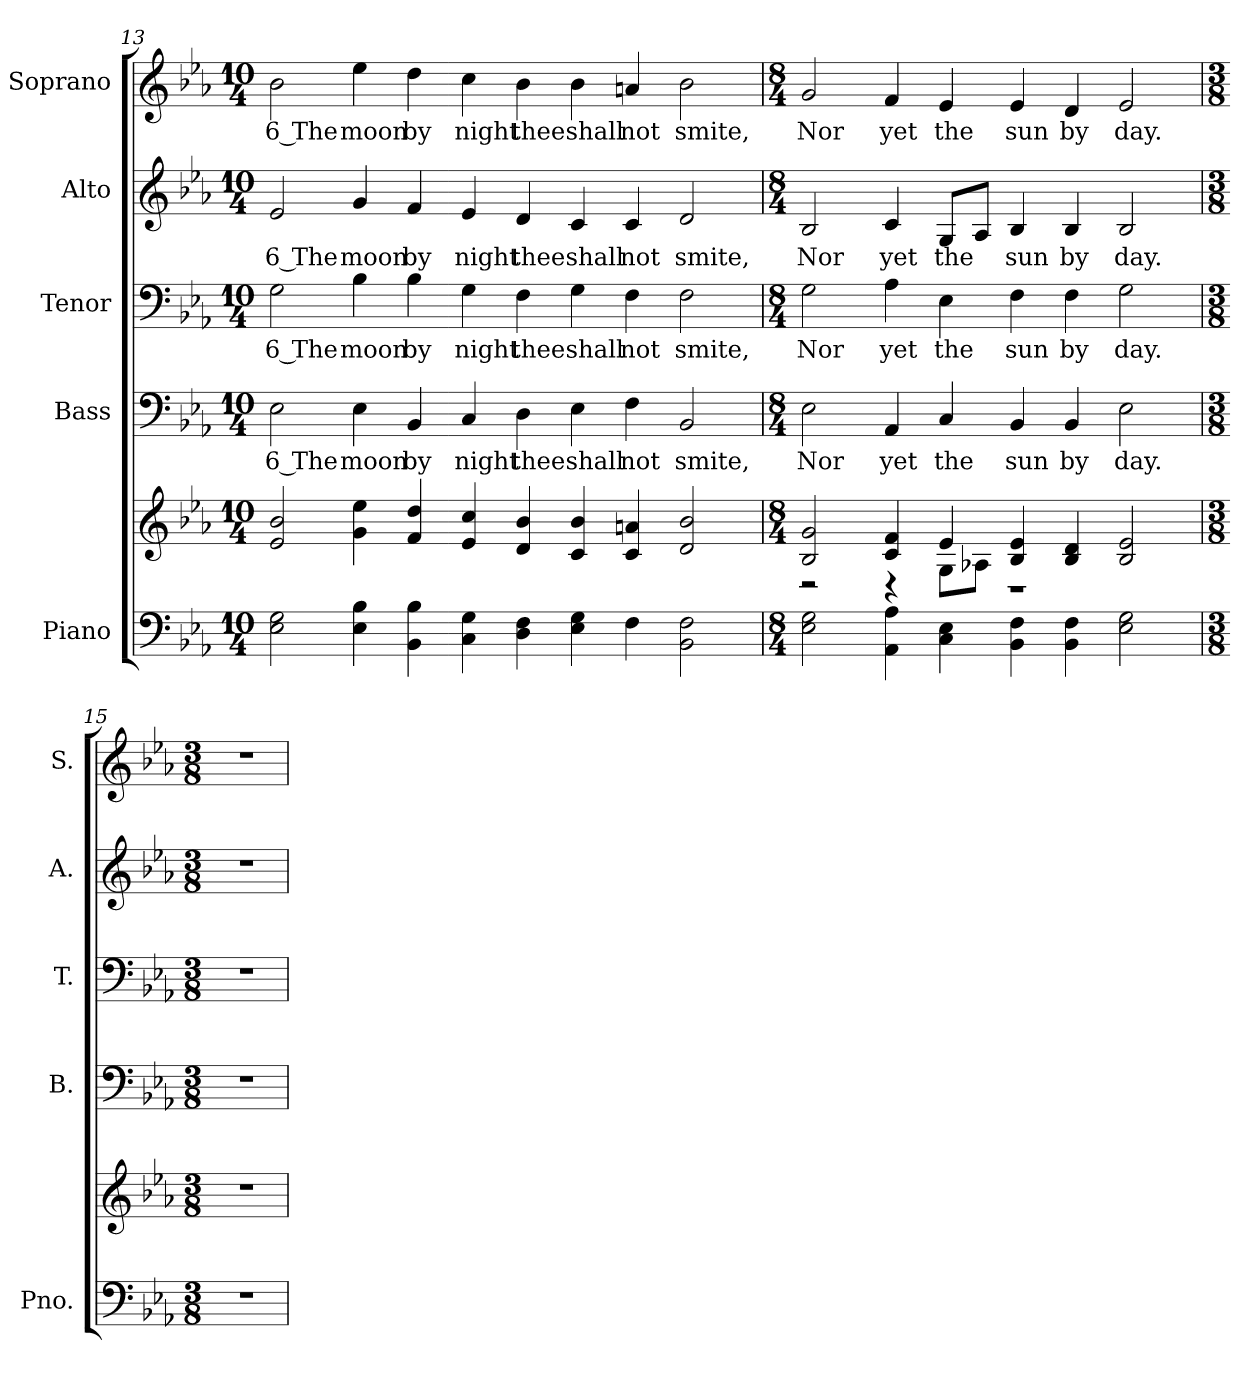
**kern	**kern	**kern	**text	**kern	**text	**kern	**text	**kern	**text
*part5	*part5	*part4	*part4	*part3	*part3	*part2	*part2	*part1	*part1
*staff6	*staff5	*staff4	*staff4	*staff3	*staff3	*staff2	*staff2	*staff1	*staff1
*I"Piano	*	*I"Bass	*	*I"Tenor	*	*I"Alto	*	*I"Soprano	*
*I'Pno.	*	*I'B.	*	*I'T.	*	*I'A.	*	*I'S.	*
!!LO:LB:g=z
*clefF4	*clefG2	*clefF4	*	*clefF4	*	*clefG2	*	*clefG2	*
*k[b-e-a-]	*k[b-e-a-]	*k[b-e-a-]	*	*k[b-e-a-]	*	*k[b-e-a-]	*	*k[b-e-a-]	*
*E-:	*E-:	*E-:	*	*E-:	*	*E-:	*	*E-:	*
*M10/4	*M10/4	*M10/4	*	*M10/4	*	*M10/4	*	*M10/4	*
=13	=13	=13	=13	=13	=13	=13	=13	=13	=13
!	!	!	!LO:LY:b:color=#000000	!	!	!	!	!	!
!	!	!	!	!	!LO:LY:b:color=#000000	!	!	!	!
!	!	!	!	!	!	!	!LO:LY:b:color=#000000	!	!
!	!	!	!	!	!	!	!	!	!LO:LY:b:color=#000000
2E-i\ 2Gi	2e-i/ 2b-i	2E-i\	6 The	2Gi\	6 The	2e-i/	6 The	2b-i\	6 The
!	!	!	!LO:LY:b:color=#000000	!	!	!	!	!	!
!	!	!	!	!	!LO:LY:b:color=#000000	!	!	!	!
!	!	!	!	!	!	!	!LO:LY:b:color=#000000	!	!
!	!	!	!	!	!	!	!	!	!LO:LY:b:color=#000000
4E-i\ 4B-i	4gi\ 4ee-i	4E-i\	moon	4B-i\	moon	4gi/	moon	4ee-i\	moon
!	!	!	!LO:LY:b:color=#000000	!	!	!	!	!	!
!	!	!	!	!	!LO:LY:b:color=#000000	!	!	!	!
!	!	!	!	!	!	!	!LO:LY:b:color=#000000	!	!
!	!	!	!	!	!	!	!	!	!LO:LY:b:color=#000000
4BB-i\ 4B-i	4fi/ 4ddi	4BB-i/	by	4B-i\	by	4fi/	by	4ddi\	by
!	!	!	!LO:LY:b:color=#000000	!	!	!	!	!	!
!	!	!	!	!	!LO:LY:b:color=#000000	!	!	!	!
!	!	!	!	!	!	!	!LO:LY:b:color=#000000	!	!
!	!	!	!	!	!	!	!	!	!LO:LY:b:color=#000000
4Ci\ 4Gi	4e-i/ 4cci	4Ci/	night	4Gi\	night	4e-i/	night	4cci\	night
!	!	!	!LO:LY:b:color=#000000	!	!	!	!	!	!
!	!	!	!	!	!LO:LY:b:color=#000000	!	!	!	!
!	!	!	!	!	!	!	!LO:LY:b:color=#000000	!	!
!	!	!	!	!	!	!	!	!	!LO:LY:b:color=#000000
4Di\ 4Fi	4di/ 4b-i	4Di\	thee	4Fi\	thee	4di/	thee	4b-i\	thee
!	!	!	!LO:LY:b:color=#000000	!	!	!	!	!	!
!	!	!	!	!	!LO:LY:b:color=#000000	!	!	!	!
!	!	!	!	!	!	!	!LO:LY:b:color=#000000	!	!
!	!	!	!	!	!	!	!	!	!LO:LY:b:color=#000000
4E-i\ 4Gi	4ci/ 4b-i	4E-i\	shall	4Gi\	shall	4ci/	shall	4b-i\	shall
!	!	!	!LO:LY:b:color=#000000	!	!	!	!	!	!
!	!	!	!	!	!LO:LY:b:color=#000000	!	!	!	!
!	!	!	!	!	!	!	!LO:LY:b:color=#000000	!	!
!	!	!	!	!	!	!	!	!	!LO:LY:b:color=#000000
4Fi\	4ci/ 4ani	4Fi\	not	4Fi\	not	4ci/	not	4ani/	not
!	!	!	!LO:LY:b:color=#000000	!	!	!	!	!	!
!	!	!	!	!	!LO:LY:b:color=#000000	!	!	!	!
!	!	!	!	!	!	!	!LO:LY:b:color=#000000	!	!
!	!	!	!	!	!	!	!	!	!LO:LY:b:color=#000000
2BB-i\ 2Fi	2di/ 2b-i	2BB-i/	smite,	2Fi\	smite,	2di/	smite,	2b-i\	smite,
=14	=14	=14	=14	=14	=14	=14	=14	=14	=14
*M8/4	*M8/4	*M8/4	*	*M8/4	*	*M8/4	*	*M8/4	*
*	*^	*	*	*	*	*	*	*	*
!	!	!	!	!LO:LY:b:color=#000000	!	!	!	!	!	!
!	!	!	!	!	!	!LO:LY:b:color=#000000	!	!	!	!
!	!	!	!	!	!	!	!	!LO:LY:b:color=#000000	!	!
!	!	!	!	!	!	!	!	!	!	!LO:LY:b:color=#000000
2E-i\ 2Gi	2B-i/ 2gi	2r	2E-i\	Nor	2Gi\	Nor	2B-i/	Nor	2gi/	Nor
!	!	!	!	!LO:LY:b:color=#000000	!	!	!	!	!	!
!	!	!	!	!	!	!LO:LY:b:color=#000000	!	!	!	!
!	!	!	!	!	!	!	!	!LO:LY:b:color=#000000	!	!
!	!	!	!	!	!	!	!	!	!	!LO:LY:b:color=#000000
4AA-i\ 4A-i	4ci/ 4fi	4r	4AA-i/	yet	4A-i\	yet	4ci/	yet	4fi/	yet
!	!	!	!	!LO:LY:b:color=#000000	!	!	!	!	!	!
!	!	!	!	!	!	!LO:LY:b:color=#000000	!	!	!	!
!	!	!	!	!	!	!	!	!LO:LY:b:color=#000000	!	!
!	!	!	!	!	!	!	!	!	!	!LO:LY:b:color=#000000
4Ci\ 4E-i	4e-i/	8Gi\L	4Ci/	the	4E-i\	the	8Gi/L	the	4e-i/	the
.	.	8A-Xi\J	.	.	.	.	8A-i/J	.	.	.
!	!	!	!	!LO:LY:b:color=#000000	!	!	!	!	!	!
!	!	!	!	!	!	!LO:LY:b:color=#000000	!	!	!	!
!	!	!	!	!	!	!	!	!LO:LY:b:color=#000000	!	!
!	!	!	!	!	!	!	!	!	!	!LO:LY:b:color=#000000
4BB-i\ 4Fi	4B-i/ 4e-i	1r	4BB-i/	sun	4Fi\	sun	4B-i/	sun	4e-i/	sun
!	!	!	!	!LO:LY:b:color=#000000	!	!	!	!	!	!
!	!	!	!	!	!	!LO:LY:b:color=#000000	!	!	!	!
!	!	!	!	!	!	!	!	!LO:LY:b:color=#000000	!	!
!	!	!	!	!	!	!	!	!	!	!LO:LY:b:color=#000000
4BB-i\ 4Fi	4B-i/ 4di	.	4BB-i/	by	4Fi\	by	4B-i/	by	4di/	by
!	!	!	!	!LO:LY:b:color=#000000	!	!	!	!	!	!
!	!	!	!	!	!	!LO:LY:b:color=#000000	!	!	!	!
!	!	!	!	!	!	!	!	!LO:LY:b:color=#000000	!	!
!	!	!	!	!	!	!	!	!	!	!LO:LY:b:color=#000000
2E-i\ 2Gi	2B-i/ 2e-i	.	2E-i\	day.	2Gi\	day.	2B-i/	day.	2e-i/	day.
*	*v	*v	*	*	*	*	*	*	*	*
!!LO:PB:g=z
=15	=15	=15	=15	=15	=15	=15	=15	=15	=15
*M3/8	*M3/8	*M3/8	*	*M3/8	*	*M3/8	*	*M3/8	*
!LO:N:vis=1	!LO:N:vis=1	!LO:N:vis=1	!	!LO:N:vis=1	!	!LO:N:vis=1	!	!LO:N:vis=1	!
4.r	4.r	4.r	.	4.r	.	4.r	.	4.r	.
=	=	=	=	=	=	=	=	=	=
*-	*-	*-	*-	*-	*-	*-	*-	*-	*-
